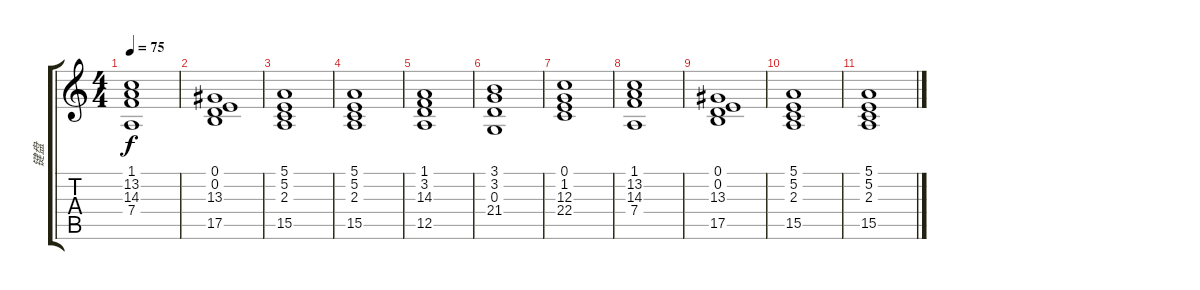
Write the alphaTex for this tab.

\track ("键盘" "键盘") {instrument synthstrings2}
\staff {score tabs}
\tuning (E4 B3 G3 D3 A2 E2) {hide}
\ts (4 4)
\tempo 75
\clef g2
\ks c
(1.1 13.2 14.3 7.4).1{dy f} |
(0.1 0.2 13.3 17.5).1 |
(5.1 5.2 2.3 15.5).1 |
(5.1 5.2 2.3 15.5).1 |
(1.1 3.2 14.3 12.5).1 |
(3.1 3.2 0.3 21.4).1 |
(0.1 1.2 12.3 22.4).1 |
(1.1 13.2 14.3 7.4).1 |
(0.1 0.2 13.3 17.5).1 |
(5.1 5.2 2.3 15.5).1 |
(5.1 5.2 2.3 15.5).1
